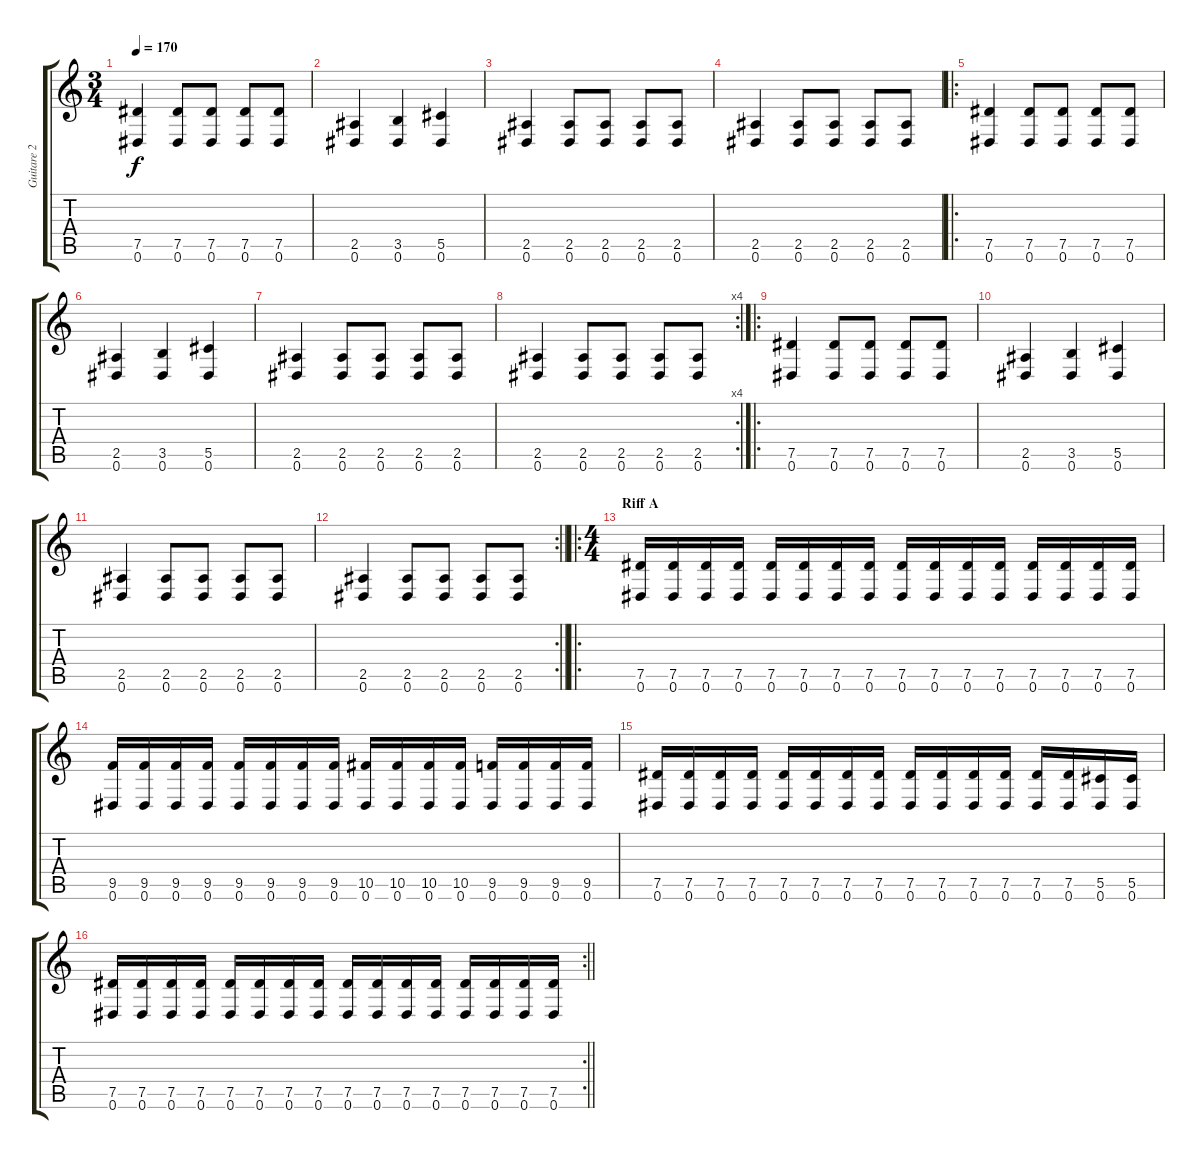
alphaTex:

\track ("Guitare 2" "Guitare 2") {instrument distortionguitar}
\staff {score tabs}
\tuning (Eb4 Bb3 Gb3 Db3 Ab2 Eb2) {hide}
\ts (3 4)
\tempo 170
\clef g2
\ks c
(7.5 0.6).4{dy f} (7.5 0.6).8 (7.5 0.6).8 (7.5 0.6).8 (7.5 0.6).8 |
(2.5 0.6).4 (3.5 0.6).4 (5.5 0.6).4 |
(2.5 0.6).4 (2.5 0.6).8 (2.5 0.6).8 (2.5 0.6).8 (2.5 0.6).8 |
(2.5 0.6).4 (2.5 0.6).8 (2.5 0.6).8 (2.5 0.6).8 (2.5 0.6).8 |
\ro
(7.5 0.6).4 (7.5 0.6).8 (7.5 0.6).8 (7.5 0.6).8 (7.5 0.6).8 |
(2.5 0.6).4 (3.5 0.6).4 (5.5 0.6).4 |
(2.5 0.6).4 (2.5 0.6).8 (2.5 0.6).8 (2.5 0.6).8 (2.5 0.6).8 |
\rc 4
(2.5 0.6).4 (2.5 0.6).8 (2.5 0.6).8 (2.5 0.6).8 (2.5 0.6).8 |
\ro
(7.5 0.6).4 (7.5 0.6).8 (7.5 0.6).8 (7.5 0.6).8 (7.5 0.6).8 |
(2.5 0.6).4 (3.5 0.6).4 (5.5 0.6).4 |
(2.5 0.6).4 (2.5 0.6).8 (2.5 0.6).8 (2.5 0.6).8 (2.5 0.6).8 |
\rc 2
\barLineRight lightlight
(2.5 0.6).4 (2.5 0.6).8 (2.5 0.6).8 (2.5 0.6).8 (2.5 0.6).8 |
\ro
\ts (4 4)
\section ("" "Riff A")
(7.5 0.6).16 (7.5 0.6).16 (7.5 0.6).16 (7.5 0.6).16 (7.5 0.6).16 (7.5 0.6).16 (7.5 0.6).16 (7.5 0.6).16 (7.5 0.6).16 (7.5 0.6).16 (7.5 0.6).16 (7.5 0.6).16 (7.5 0.6).16 (7.5 0.6).16 (7.5 0.6).16 (7.5 0.6).16 |
(9.5 0.6).16 (9.5 0.6).16 (9.5 0.6).16 (9.5 0.6).16 (9.5 0.6).16 (9.5 0.6).16 (9.5 0.6).16 (9.5 0.6).16 (10.5 0.6).16 (10.5 0.6).16 (10.5 0.6).16 (10.5 0.6).16 (9.5 0.6).16 (9.5 0.6).16 (9.5 0.6).16 (9.5 0.6).16 |
(7.5 0.6).16 (7.5 0.6).16 (7.5 0.6).16 (7.5 0.6).16 (7.5 0.6).16 (7.5 0.6).16 (7.5 0.6).16 (7.5 0.6).16 (7.5 0.6).16 (7.5 0.6).16 (7.5 0.6).16 (7.5 0.6).16 (7.5 0.6).16 (7.5 0.6).16 (5.5 0.6).16 (5.5 0.6).16 |
\rc 2
\barLineRight lightlight
(7.5 0.6).16 (7.5 0.6).16 (7.5 0.6).16 (7.5 0.6).16 (7.5 0.6).16 (7.5 0.6).16 (7.5 0.6).16 (7.5 0.6).16 (7.5 0.6).16 (7.5 0.6).16 (7.5 0.6).16 (7.5 0.6).16 (7.5 0.6).16 (7.5 0.6).16 (7.5 0.6).16 (7.5 0.6).16
